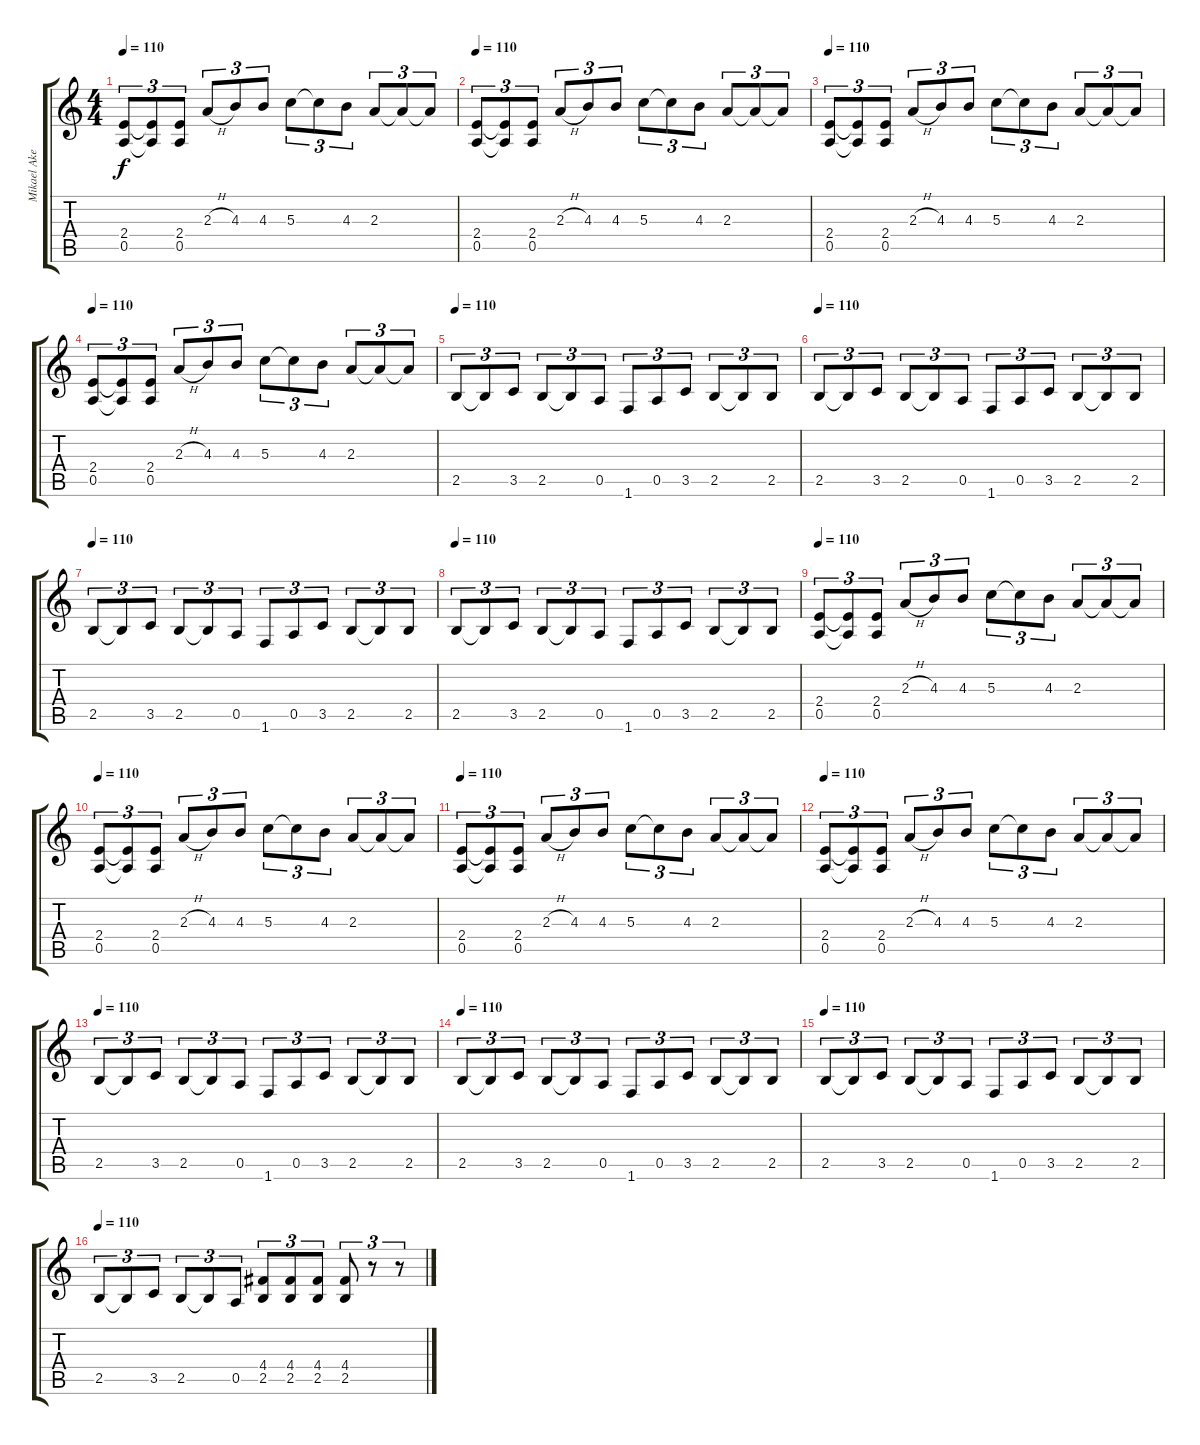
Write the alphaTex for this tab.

\track ("Mikael Akerfeldt" "Mikael Ake") {instrument distortionguitar}
\staff {score tabs}
\tuning (E4 B3 G3 D3 A2 E2) {hide}
\ts (4 4)
\tempo 110
\clef g2
\ks c
(2.4 0.5).8{tu (3 2) dy f} (2.4{t} 0.5{t}).8{tu (3 2)} (2.4 0.5).8{tu (3 2)} 2.3{h}.8{tu (3 2)} 4.3.8{tu (3 2)} 4.3.8{tu (3 2)} 5.3.8{tu (3 2)} 5.3{t}.8{tu (3 2)} 4.3.8{tu (3 2)} 2.3.8{tu (3 2)} 2.3{t}.8{tu (3 2)} 2.3{t}.8{tu (3 2)} |
\tempo 110
(2.4 0.5).8{tu (3 2)} (2.4{t} 0.5{t}).8{tu (3 2)} (2.4 0.5).8{tu (3 2)} 2.3{h}.8{tu (3 2)} 4.3.8{tu (3 2)} 4.3.8{tu (3 2)} 5.3.8{tu (3 2)} 5.3{t}.8{tu (3 2)} 4.3.8{tu (3 2)} 2.3.8{tu (3 2)} 2.3{t}.8{tu (3 2)} 2.3{t}.8{tu (3 2)} |
\tempo 110
(2.4 0.5).8{tu (3 2)} (2.4{t} 0.5{t}).8{tu (3 2)} (2.4 0.5).8{tu (3 2)} 2.3{h}.8{tu (3 2)} 4.3.8{tu (3 2)} 4.3.8{tu (3 2)} 5.3.8{tu (3 2)} 5.3{t}.8{tu (3 2)} 4.3.8{tu (3 2)} 2.3.8{tu (3 2)} 2.3{t}.8{tu (3 2)} 2.3{t}.8{tu (3 2)} |
\tempo 110
(2.4 0.5).8{tu (3 2)} (2.4{t} 0.5{t}).8{tu (3 2)} (2.4 0.5).8{tu (3 2)} 2.3{h}.8{tu (3 2)} 4.3.8{tu (3 2)} 4.3.8{tu (3 2)} 5.3.8{tu (3 2)} 5.3{t}.8{tu (3 2)} 4.3.8{tu (3 2)} 2.3.8{tu (3 2)} 2.3{t}.8{tu (3 2)} 2.3{t}.8{tu (3 2)} |
\tempo 110
2.5.8{tu (3 2)} 2.5{t}.8{tu (3 2)} 3.5.8{tu (3 2)} 2.5.8{tu (3 2)} 2.5{t}.8{tu (3 2)} 0.5.8{tu (3 2)} 1.6.8{tu (3 2)} 0.5.8{tu (3 2)} 3.5.8{tu (3 2)} 2.5.8{tu (3 2)} 2.5{t}.8{tu (3 2)} 2.5.8{tu (3 2)} |
\tempo 110
2.5.8{tu (3 2)} 2.5{t}.8{tu (3 2)} 3.5.8{tu (3 2)} 2.5.8{tu (3 2)} 2.5{t}.8{tu (3 2)} 0.5.8{tu (3 2)} 1.6.8{tu (3 2)} 0.5.8{tu (3 2)} 3.5.8{tu (3 2)} 2.5.8{tu (3 2)} 2.5{t}.8{tu (3 2)} 2.5.8{tu (3 2)} |
\tempo 110
2.5.8{tu (3 2)} 2.5{t}.8{tu (3 2)} 3.5.8{tu (3 2)} 2.5.8{tu (3 2)} 2.5{t}.8{tu (3 2)} 0.5.8{tu (3 2)} 1.6.8{tu (3 2)} 0.5.8{tu (3 2)} 3.5.8{tu (3 2)} 2.5.8{tu (3 2)} 2.5{t}.8{tu (3 2)} 2.5.8{tu (3 2)} |
\tempo 110
2.5.8{tu (3 2)} 2.5{t}.8{tu (3 2)} 3.5.8{tu (3 2)} 2.5.8{tu (3 2)} 2.5{t}.8{tu (3 2)} 0.5.8{tu (3 2)} 1.6.8{tu (3 2)} 0.5.8{tu (3 2)} 3.5.8{tu (3 2)} 2.5.8{tu (3 2)} 2.5{t}.8{tu (3 2)} 2.5.8{tu (3 2)} |
\tempo 110
(2.4 0.5).8{tu (3 2)} (2.4{t} 0.5{t}).8{tu (3 2)} (2.4 0.5).8{tu (3 2)} 2.3{h}.8{tu (3 2)} 4.3.8{tu (3 2)} 4.3.8{tu (3 2)} 5.3.8{tu (3 2)} 5.3{t}.8{tu (3 2)} 4.3.8{tu (3 2)} 2.3.8{tu (3 2)} 2.3{t}.8{tu (3 2)} 2.3{t}.8{tu (3 2)} |
\tempo 110
(2.4 0.5).8{tu (3 2)} (2.4{t} 0.5{t}).8{tu (3 2)} (2.4 0.5).8{tu (3 2)} 2.3{h}.8{tu (3 2)} 4.3.8{tu (3 2)} 4.3.8{tu (3 2)} 5.3.8{tu (3 2)} 5.3{t}.8{tu (3 2)} 4.3.8{tu (3 2)} 2.3.8{tu (3 2)} 2.3{t}.8{tu (3 2)} 2.3{t}.8{tu (3 2)} |
\tempo 110
(2.4 0.5).8{tu (3 2)} (2.4{t} 0.5{t}).8{tu (3 2)} (2.4 0.5).8{tu (3 2)} 2.3{h}.8{tu (3 2)} 4.3.8{tu (3 2)} 4.3.8{tu (3 2)} 5.3.8{tu (3 2)} 5.3{t}.8{tu (3 2)} 4.3.8{tu (3 2)} 2.3.8{tu (3 2)} 2.3{t}.8{tu (3 2)} 2.3{t}.8{tu (3 2)} |
\tempo 110
(2.4 0.5).8{tu (3 2)} (2.4{t} 0.5{t}).8{tu (3 2)} (2.4 0.5).8{tu (3 2)} 2.3{h}.8{tu (3 2)} 4.3.8{tu (3 2)} 4.3.8{tu (3 2)} 5.3.8{tu (3 2)} 5.3{t}.8{tu (3 2)} 4.3.8{tu (3 2)} 2.3.8{tu (3 2)} 2.3{t}.8{tu (3 2)} 2.3{t}.8{tu (3 2)} |
\tempo 110
2.5.8{tu (3 2)} 2.5{t}.8{tu (3 2)} 3.5.8{tu (3 2)} 2.5.8{tu (3 2)} 2.5{t}.8{tu (3 2)} 0.5.8{tu (3 2)} 1.6.8{tu (3 2)} 0.5.8{tu (3 2)} 3.5.8{tu (3 2)} 2.5.8{tu (3 2)} 2.5{t}.8{tu (3 2)} 2.5.8{tu (3 2)} |
\tempo 110
2.5.8{tu (3 2)} 2.5{t}.8{tu (3 2)} 3.5.8{tu (3 2)} 2.5.8{tu (3 2)} 2.5{t}.8{tu (3 2)} 0.5.8{tu (3 2)} 1.6.8{tu (3 2)} 0.5.8{tu (3 2)} 3.5.8{tu (3 2)} 2.5.8{tu (3 2)} 2.5{t}.8{tu (3 2)} 2.5.8{tu (3 2)} |
\tempo 110
2.5.8{tu (3 2)} 2.5{t}.8{tu (3 2)} 3.5.8{tu (3 2)} 2.5.8{tu (3 2)} 2.5{t}.8{tu (3 2)} 0.5.8{tu (3 2)} 1.6.8{tu (3 2)} 0.5.8{tu (3 2)} 3.5.8{tu (3 2)} 2.5.8{tu (3 2)} 2.5{t}.8{tu (3 2)} 2.5.8{tu (3 2)} |
\tempo 110
2.5.8{tu (3 2)} 2.5{t}.8{tu (3 2)} 3.5.8{tu (3 2)} 2.5.8{tu (3 2)} 2.5{t}.8{tu (3 2)} 0.5.8{tu (3 2)} (4.4 2.5).8{tu (3 2)} (4.4 2.5).8{tu (3 2)} (4.4 2.5).8{tu (3 2)} (4.4 2.5).8{tu (3 2)} r.8{tu (3 2)} r.8{tu (3 2)}
